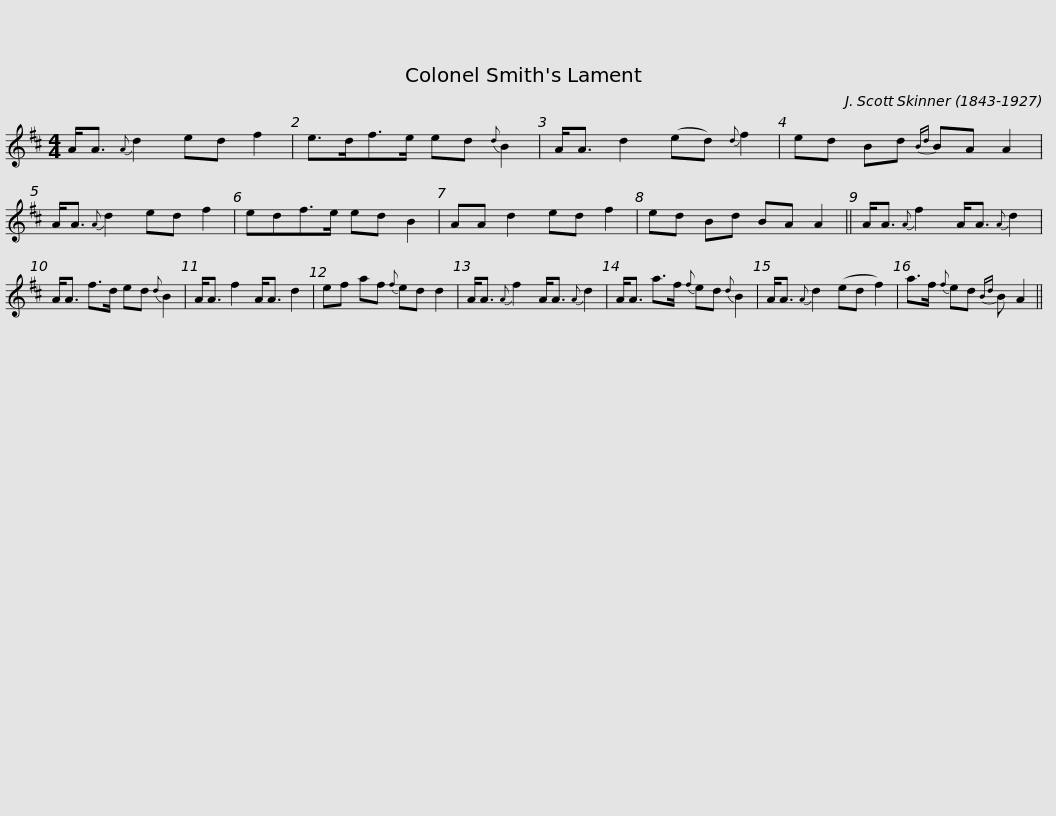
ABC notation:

X:1
L:1/8
M:4/4
I:linebreak $
K:D
V:1 treble
V:1
 A<A{A} d2 ed f2 | e>df>e ed{d} B2 | A<A d2 (ed){d} f2 | ed Bd{Bd} BA A2 | A<A{A} d2 ed f2 |$ %5
 edf>e ed B2 | AA d2 ed f2 | ed Bd BA A2 || A<A{A} f2 A<A{A} d2 | A<A f>d ed{d} B2 |$ %10
 A<A f2 A<A d2 | ef af{f} ed d2 | A<A{A} f2 A<A{A} d2 | A<A a>f{f} ed{d} B2 | A<A{A} d2 (ed f2) |$ %15
 a>f{f} ed{Bd} B A2 || %16
